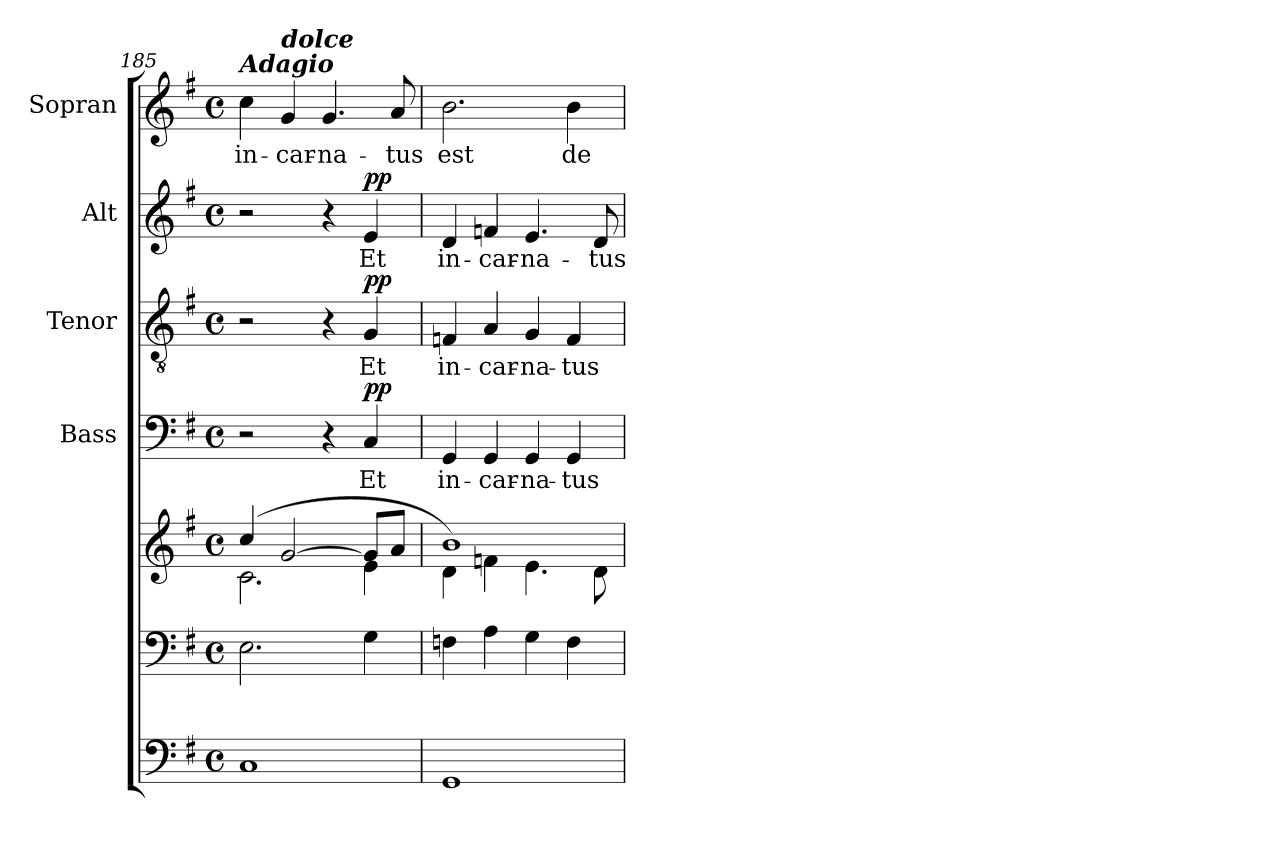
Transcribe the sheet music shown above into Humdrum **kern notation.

**kern	**kern	**kern	**kern	**text	**dynam	**kern	**text	**dynam	**kern	**text	**dynam	**kern	**text
*part6	*part5	*part5	*part4	*part4	*part4	*part3	*part3	*part3	*part2	*part2	*part2	*part1	*part1
*staff7	*staff6	*staff5	*staff4	*staff4	*staff4	*staff3	*staff3	*staff3	*staff2	*staff2	*staff2	*staff1	*staff1
*	*	*	*I"Bass	*	*	*I"Tenor	*	*	*I"Alt	*	*	*I"Sopran	*
*	*	*	*I'B.	*	*	*I'T.	*	*	*I'A.	*	*	*I'S.	*
*clefF4	*clefF4	*clefG2	*clefF4	*	*	*clefGv2	*	*	*clefG2	*	*	*clefG2	*
*ITrd7c12	*	*	*	*	*	*	*	*	*	*	*	*	*
*k[f#]	*k[f#]	*k[f#]	*k[f#]	*	*	*k[f#]	*	*	*k[f#]	*	*	*k[f#]	*
*G:	*G:	*G:	*G:	*	*	*G:	*	*	*G:	*	*	*G:	*
*M4/4	*M4/4	*M4/4	*M4/4	*	*	*M4/4	*	*	*M4/4	*	*	*M4/4	*
*met(c)	*met(c)	*met(c)	*met(c)	*	*	*met(c)	*	*	*met(c)	*	*	*met(c)	*
=185	=185	=185	=185	=185	=185	=185	=185	=185	=185	=185	=185	=185	=185
*	*	*^	*	*	*	*	*	*	*	*	*	*	*
!	!	!	!	!	!	!	!	!	!	!	!	!	!LO:TX:a:Bi:t=Adagio	!
!	!	!	!	!	!	!	!	!	!	!	!	!	!	!LO:LY:b
1CC	2.E\	(4cc/	2.c\	2r	.	.	2r	.	.	2r	.	.	4cc\	in-
!	!	!	!	!	!	!	!	!	!	!	!	!	!LO:TX:a:Bi:t=dolce	!
!	!	!	!	!	!	!	!	!	!	!	!	!	!	!LO:LY:b
.	.	[>2g/	.	.	.	.	.	.	.	.	.	.	4g/	-car-
!	!	!	!	!	!	!	!	!	!	!	!	!	!	!LO:LY:b
.	.	.	.	4r	.	.	4r	.	.	4r	.	.	4.g/	-na-
!	!	!	!	!	!LO:LY:b	!LO:DY:a	!	!LO:LY:b	!LO:DY:a	!	!LO:LY:b	!LO:DY:a	!	!
.	4G\	8g/L]	4e\	4C/	Et	pp	4G/	Et	pp	4e/	Et	pp	.	.
!	!	!	!	!	!	!	!	!	!	!	!	!	!	!LO:LY:b
.	.	8a/J	.	.	.	.	.	.	.	.	.	.	8a/	-tus
!!LO:LB:g=z
=186	=186	=186	=186	=186	=186	=186	=186	=186	=186	=186	=186	=186	=186	=186
!	!	!	!	!	!LO:LY:b	!	!	!LO:LY:b	!	!	!LO:LY:b	!	!	!LO:LY:b
1GGG	4Fn\	1b)	4d\	4GG/	in-	.	4Fn/	in-	.	4d/	in-	.	2.b\	est
!	!	!	!	!	!LO:LY:b	!	!	!LO:LY:b	!	!	!LO:LY:b	!	!	!
.	4A\	.	4fn\	4GG/	-car-	.	4A/	-car-	.	4fn/	-car-	.	.	.
!	!	!	!	!	!LO:LY:b	!	!	!LO:LY:b	!	!	!LO:LY:b	!	!	!
.	4G\	.	4.e\	4GG/	-na-	.	4G/	-na-	.	4.e/	-na-	.	.	.
!	!	!	!	!	!LO:LY:b	!	!	!LO:LY:b	!	!	!	!	!	!LO:LY:b
.	4F\	.	.	4GG/	-tus	.	4F/	-tus	.	.	.	.	4b\	de
!	!	!	!	!	!	!	!	!	!	!	!LO:LY:b	!	!	!
.	.	.	8d\	.	.	.	.	.	.	8d/	-tus	.	.	.
*	*	*v	*v	*	*	*	*	*	*	*	*	*	*	*
=	=	=	=	=	=	=	=	=	=	=	=	=	=
*-	*-	*-	*-	*-	*-	*-	*-	*-	*-	*-	*-	*-	*-
